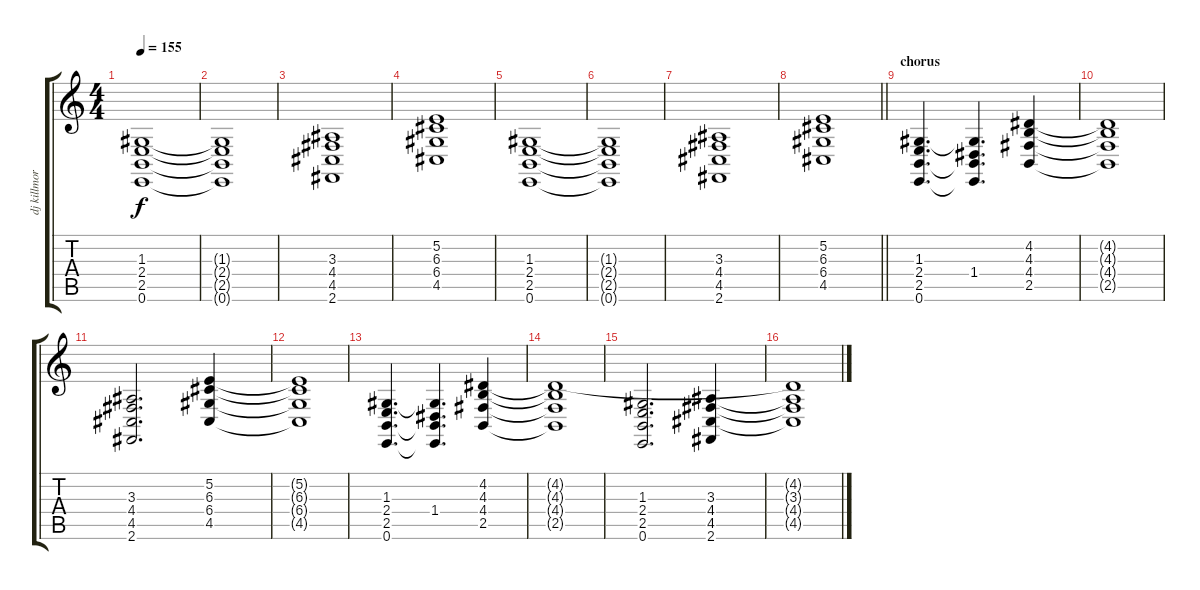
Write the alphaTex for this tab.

\track ("dj killmore" "dj killmor") {instrument acousticgrandpiano}
\staff {score tabs}
\tuning (E4 B3 G3 D3 A2 E2) {hide}
\ts (4 4)
\tempo 155
\clef g2
\ks c
(1.3 2.4 2.5 0.6).1{dy f} |
(1.3{t} 2.4{t} 2.5{t} 0.6{t}).1 |
(3.3 4.4 4.5 2.6).1 |
(5.2 6.3 6.4 4.5).1 |
(1.3 2.4 2.5 0.6).1 |
(1.3{t} 2.4{t} 2.5{t} 0.6{t}).1 |
(3.3 4.4 4.5 2.6).1 |
\barLineRight lightlight
(5.2 6.3 6.4 4.5).1 |
\section ("" "chorus")
(1.3 2.4 2.5 0.6).4{d} (1.3{t} 1.4 2.5{t} 0.6{t}).4{d} (4.2 4.3 4.4 2.5).4 |
(4.2{t} 4.3{t} 4.4{t} 2.5{t}).1 |
(3.3 4.4 4.5 2.6).2{d} (5.2 6.3 6.4 4.5).4 |
(5.2{t} 6.3{t} 6.4{t} 4.5{t}).1 |
(1.3 2.4 2.5 0.6).4{d} (1.3{t} 1.4 2.5{t} 0.6{t}).4{d} (4.2 4.3 4.4 2.5).4 |
(4.2{t} 4.3{t} 4.4{t} 2.5{t}).1 |
(1.3 2.4 2.5 0.6).2{d} (3.3 4.4 4.5 2.6).4 |
(4.2{t} 3.3{t} 4.4{t} 4.5{t}).1
